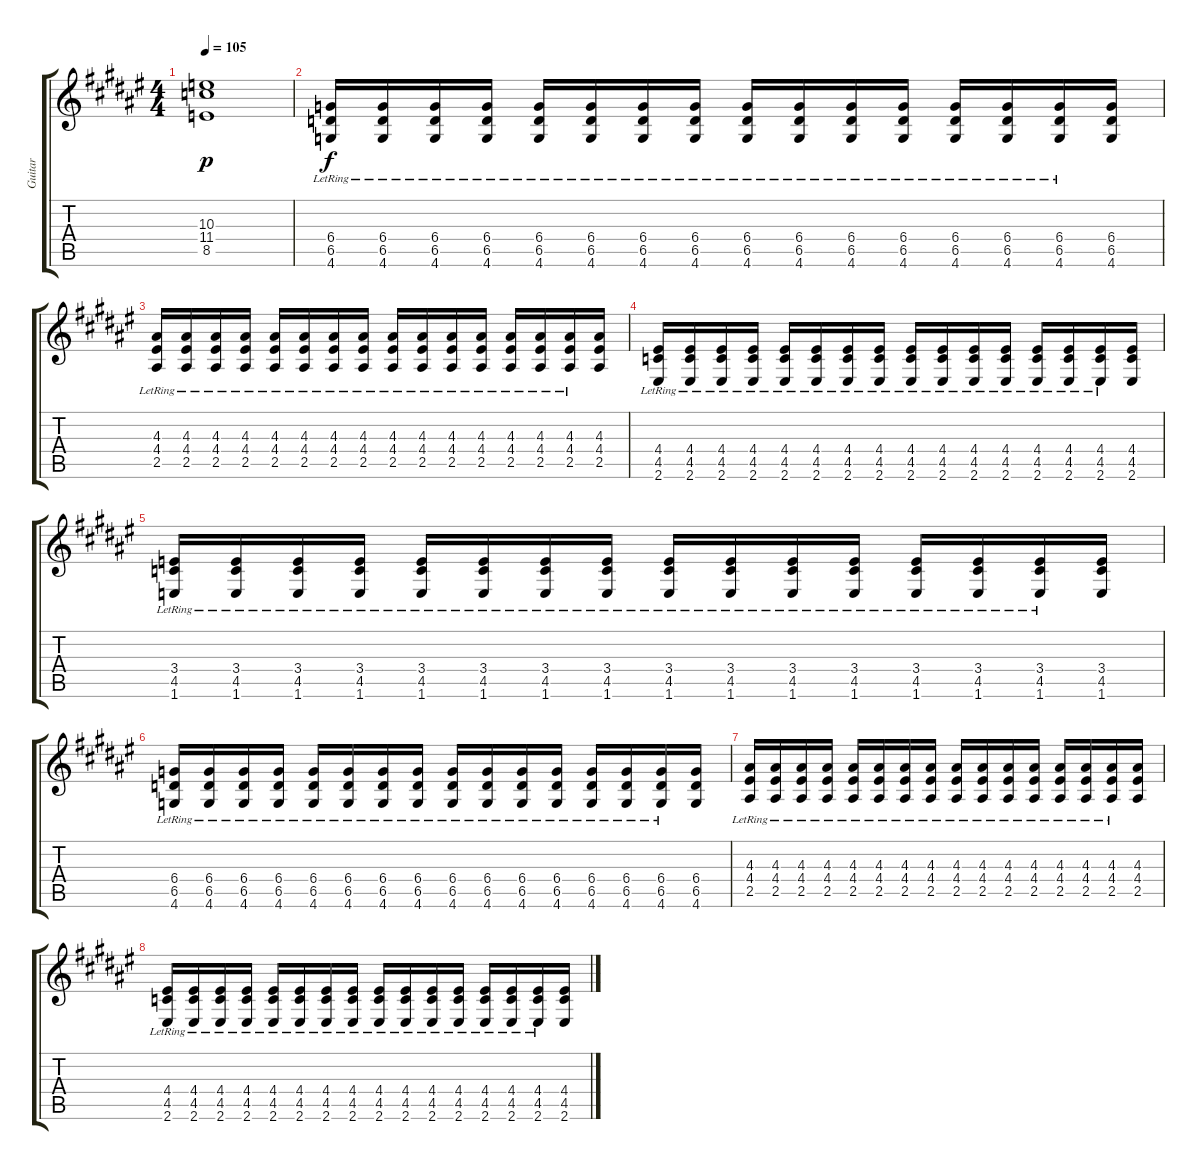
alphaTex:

\track ("Guitar" "Guitar") {instrument electricguitarjazz}
\staff {score tabs}
\tuning (Eb4 Bb3 Gb3 Db3 Ab2 Eb2) {hide}
\ts (4 4)
\tempo 105
\clef g2
\ks d#minor
(10.3 11.4 8.5).1{dy p} |
(6.4{lr} 6.5{lr} 4.6{lr}).16{dy f instrument electricguitarjazz} (6.4{lr} 6.5{lr} 4.6{lr}).16 (6.4{lr} 6.5{lr} 4.6{lr}).16 (6.4{lr} 6.5{lr} 4.6{lr}).16 (6.4{lr} 6.5{lr} 4.6{lr}).16 (6.4{lr} 6.5{lr} 4.6{lr}).16 (6.4{lr} 6.5{lr} 4.6{lr}).16 (6.4{lr} 6.5{lr} 4.6{lr}).16 (6.4{lr} 6.5{lr} 4.6{lr}).16 (6.4{lr} 6.5{lr} 4.6{lr}).16 (6.4{lr} 6.5{lr} 4.6{lr}).16 (6.4{lr} 6.5{lr} 4.6{lr}).16 (6.4{lr} 6.5{lr} 4.6{lr}).16 (6.4{lr} 6.5{lr} 4.6{lr}).16 (6.4{lr} 6.5{lr} 4.6{lr}).16 (6.4 6.5 4.6).16 |
(4.3{lr} 4.4{lr} 2.5{lr}).16 (4.3{lr} 4.4{lr} 2.5{lr}).16 (4.3{lr} 4.4{lr} 2.5{lr}).16 (4.3{lr} 4.4{lr} 2.5{lr}).16 (4.3{lr} 4.4{lr} 2.5{lr}).16 (4.3{lr} 4.4{lr} 2.5{lr}).16 (4.3{lr} 4.4{lr} 2.5{lr}).16 (4.3{lr} 4.4{lr} 2.5{lr}).16 (4.3{lr} 4.4{lr} 2.5{lr}).16 (4.3{lr} 4.4{lr} 2.5{lr}).16 (4.3{lr} 4.4{lr} 2.5{lr}).16 (4.3{lr} 4.4{lr} 2.5{lr}).16 (4.3{lr} 4.4{lr} 2.5{lr}).16 (4.3{lr} 4.4{lr} 2.5{lr}).16 (4.3{lr} 4.4{lr} 2.5{lr}).16 (4.3 4.4 2.5).16 |
(4.4{lr} 4.5{lr} 2.6{lr}).16 (4.4{lr} 4.5{lr} 2.6{lr}).16 (4.4{lr} 4.5{lr} 2.6{lr}).16 (4.4{lr} 4.5{lr} 2.6{lr}).16 (4.4{lr} 4.5{lr} 2.6{lr}).16 (4.4{lr} 4.5{lr} 2.6{lr}).16 (4.4{lr} 4.5{lr} 2.6{lr}).16 (4.4{lr} 4.5{lr} 2.6{lr}).16 (4.4{lr} 4.5{lr} 2.6{lr}).16 (4.4{lr} 4.5{lr} 2.6{lr}).16 (4.4{lr} 4.5{lr} 2.6{lr}).16 (4.4{lr} 4.5{lr} 2.6{lr}).16 (4.4{lr} 4.5{lr} 2.6{lr}).16 (4.4{lr} 4.5{lr} 2.6{lr}).16 (4.4{lr} 4.5{lr} 2.6{lr}).16 (4.4 4.5 2.6).16 |
(3.4{lr} 4.5{lr} 1.6{lr}).16 (3.4{lr} 4.5{lr} 1.6{lr}).16 (3.4{lr} 4.5{lr} 1.6{lr}).16 (3.4{lr} 4.5{lr} 1.6{lr}).16 (3.4{lr} 4.5{lr} 1.6{lr}).16 (3.4{lr} 4.5{lr} 1.6{lr}).16 (3.4{lr} 4.5{lr} 1.6{lr}).16 (3.4{lr} 4.5{lr} 1.6{lr}).16 (3.4{lr} 4.5{lr} 1.6{lr}).16 (3.4{lr} 4.5{lr} 1.6{lr}).16 (3.4{lr} 4.5{lr} 1.6{lr}).16 (3.4{lr} 4.5{lr} 1.6{lr}).16 (3.4{lr} 4.5{lr} 1.6{lr}).16 (3.4{lr} 4.5{lr} 1.6{lr}).16 (3.4{lr} 4.5{lr} 1.6{lr}).16 (3.4 4.5 1.6).16 |
(6.4{lr} 6.5{lr} 4.6{lr}).16{instrument electricguitarjazz} (6.4{lr} 6.5{lr} 4.6{lr}).16 (6.4{lr} 6.5{lr} 4.6{lr}).16 (6.4{lr} 6.5{lr} 4.6{lr}).16 (6.4{lr} 6.5{lr} 4.6{lr}).16 (6.4{lr} 6.5{lr} 4.6{lr}).16 (6.4{lr} 6.5{lr} 4.6{lr}).16 (6.4{lr} 6.5{lr} 4.6{lr}).16 (6.4{lr} 6.5{lr} 4.6{lr}).16 (6.4{lr} 6.5{lr} 4.6{lr}).16 (6.4{lr} 6.5{lr} 4.6{lr}).16 (6.4{lr} 6.5{lr} 4.6{lr}).16 (6.4{lr} 6.5{lr} 4.6{lr}).16 (6.4{lr} 6.5{lr} 4.6{lr}).16 (6.4{lr} 6.5{lr} 4.6{lr}).16 (6.4 6.5 4.6).16 |
(4.3{lr} 4.4{lr} 2.5{lr}).16 (4.3{lr} 4.4{lr} 2.5{lr}).16 (4.3{lr} 4.4{lr} 2.5{lr}).16 (4.3{lr} 4.4{lr} 2.5{lr}).16 (4.3{lr} 4.4{lr} 2.5{lr}).16 (4.3{lr} 4.4{lr} 2.5{lr}).16 (4.3{lr} 4.4{lr} 2.5{lr}).16 (4.3{lr} 4.4{lr} 2.5{lr}).16 (4.3{lr} 4.4{lr} 2.5{lr}).16 (4.3{lr} 4.4{lr} 2.5{lr}).16 (4.3{lr} 4.4{lr} 2.5{lr}).16 (4.3{lr} 4.4{lr} 2.5{lr}).16 (4.3{lr} 4.4{lr} 2.5{lr}).16 (4.3{lr} 4.4{lr} 2.5{lr}).16 (4.3{lr} 4.4{lr} 2.5{lr}).16 (4.3 4.4 2.5).16 |
(4.4{lr} 4.5{lr} 2.6{lr}).16 (4.4{lr} 4.5{lr} 2.6{lr}).16 (4.4{lr} 4.5{lr} 2.6{lr}).16 (4.4{lr} 4.5{lr} 2.6{lr}).16 (4.4{lr} 4.5{lr} 2.6{lr}).16 (4.4{lr} 4.5{lr} 2.6{lr}).16 (4.4{lr} 4.5{lr} 2.6{lr}).16 (4.4{lr} 4.5{lr} 2.6{lr}).16 (4.4{lr} 4.5{lr} 2.6{lr}).16 (4.4{lr} 4.5{lr} 2.6{lr}).16 (4.4{lr} 4.5{lr} 2.6{lr}).16 (4.4{lr} 4.5{lr} 2.6{lr}).16 (4.4{lr} 4.5{lr} 2.6{lr}).16 (4.4{lr} 4.5{lr} 2.6{lr}).16 (4.4{lr} 4.5{lr} 2.6{lr}).16 (4.4 4.5 2.6).16
